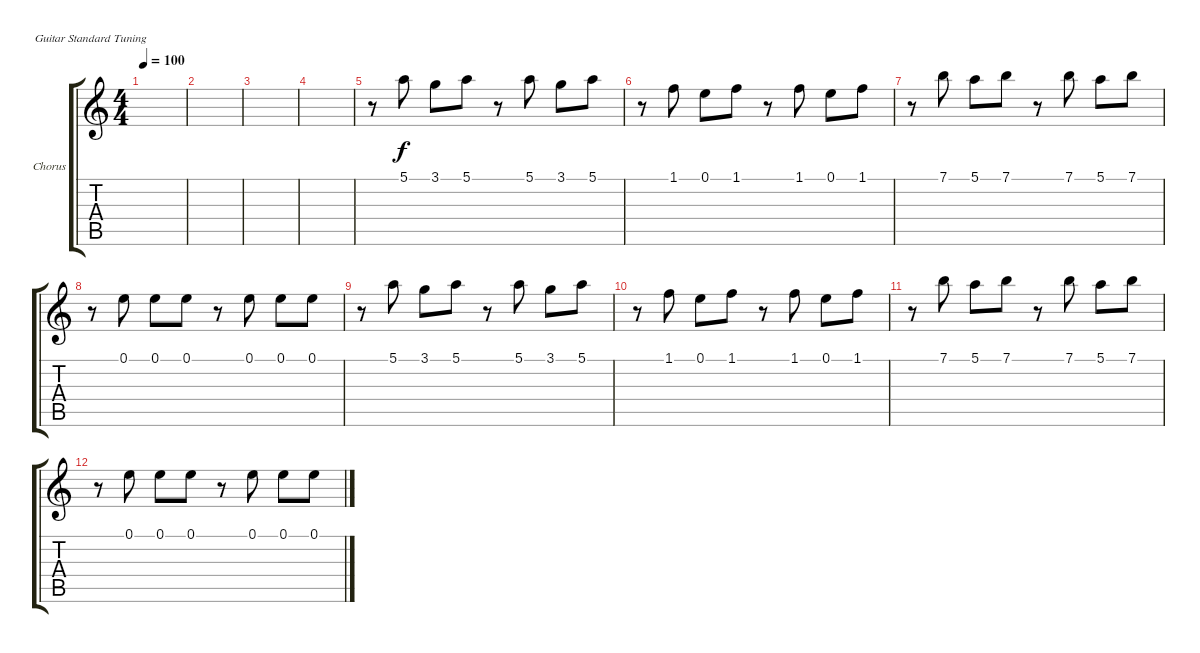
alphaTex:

\defaultSystemsLayout 4
\bracketExtendMode groupsimilarinstruments
\firstSystemTrackNameOrientation horizontal
\otherSystemsTrackNameOrientation horizontal
\track ("Chorus" "Chorus") {instrument overdrivenguitar}
\staff {score tabs}
\tuning (E4 B3 G3 D3 A2 E2)
\ts (4 4)
\tempo 100
\clef g2
\scale
0.333333
\ks c
|
\scale
0.333333 |
\scale
0.333333 |
\scale
0.333333 |
\scale
0.333333 r.8 5.1.8 3.1.8 5.1.8 r.8 5.1.8 3.1.8 5.1.8 |
\scale
0.333333 r.8 1.1.8 0.1.8 1.1.8 r.8 1.1.8 0.1.8 1.1.8 |
\scale
0.333333 r.8 7.1.8 5.1.8 7.1.8 r.8 7.1.8 5.1.8 7.1.8 |
\scale
0.333333 r.8 0.1.8 0.1.8 0.1.8 r.8 0.1.8 0.1.8 0.1.8 |
\scale
0.333333 r.8 5.1.8 3.1.8 5.1.8 r.8 5.1.8 3.1.8 5.1.8 |
\scale
0.333333 r.8 1.1.8 0.1.8 1.1.8 r.8 1.1.8 0.1.8 1.1.8 |
\scale
0.333333 r.8 7.1.8 5.1.8 7.1.8 r.8 7.1.8 5.1.8 7.1.8 |
\scale
0.333333 r.8 0.1.8 0.1.8 0.1.8 r.8 0.1.8 0.1.8 0.1.8 |
\scale
0.333333 |
\scale
0.333333 |
\scale
0.333333 |
\scale
0.333333
